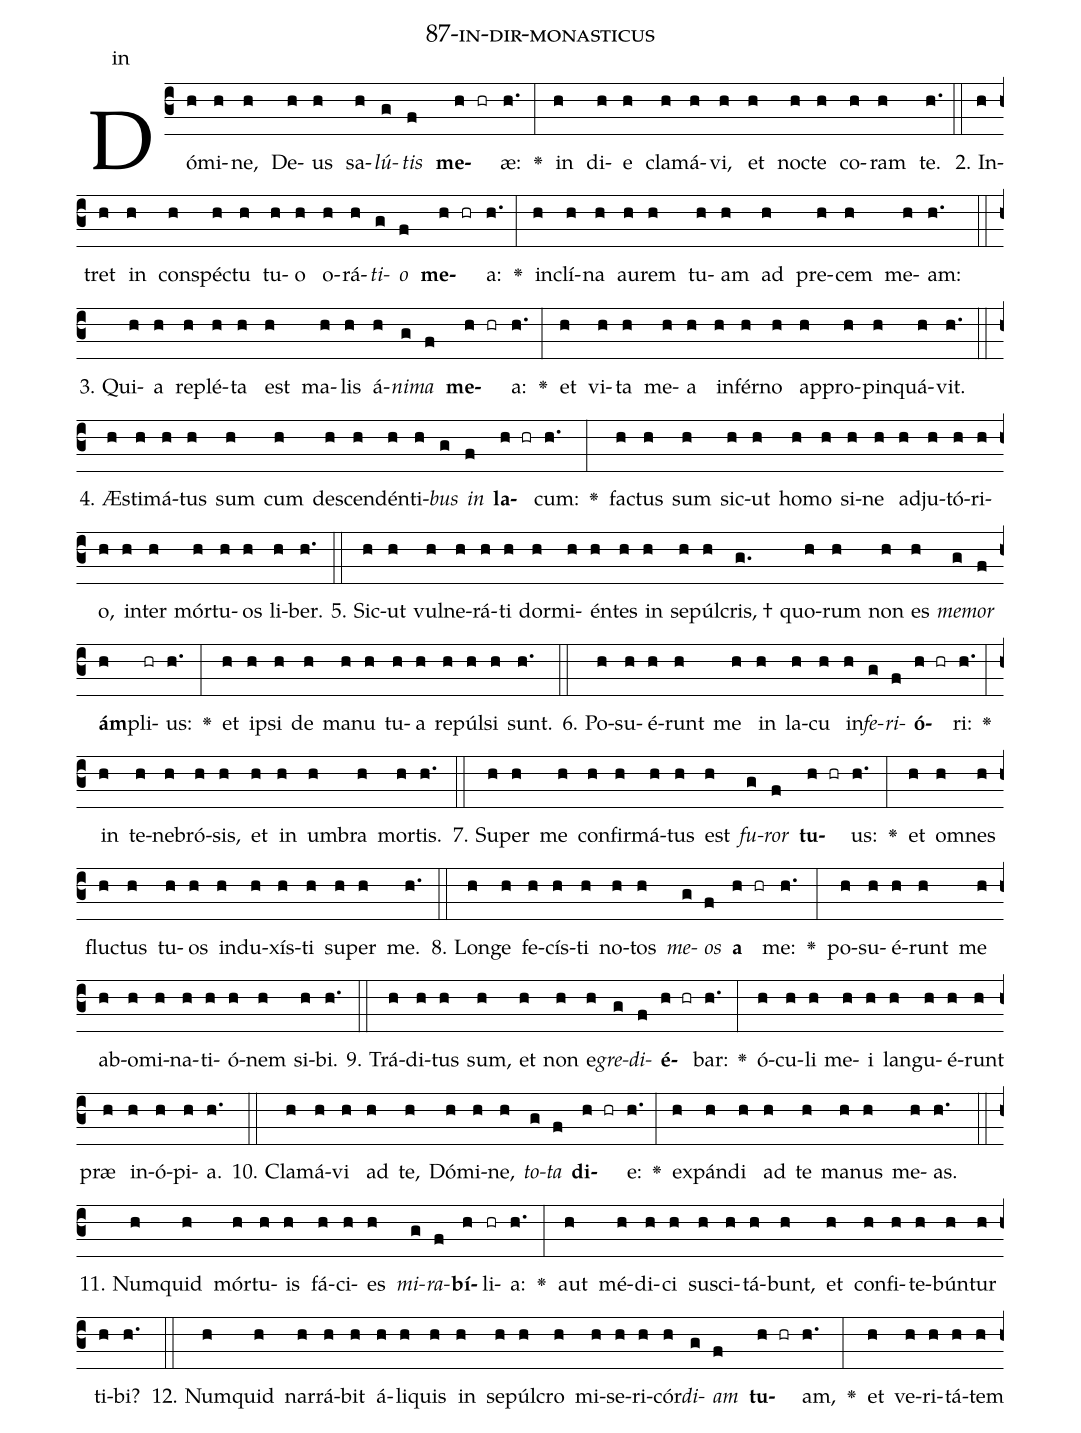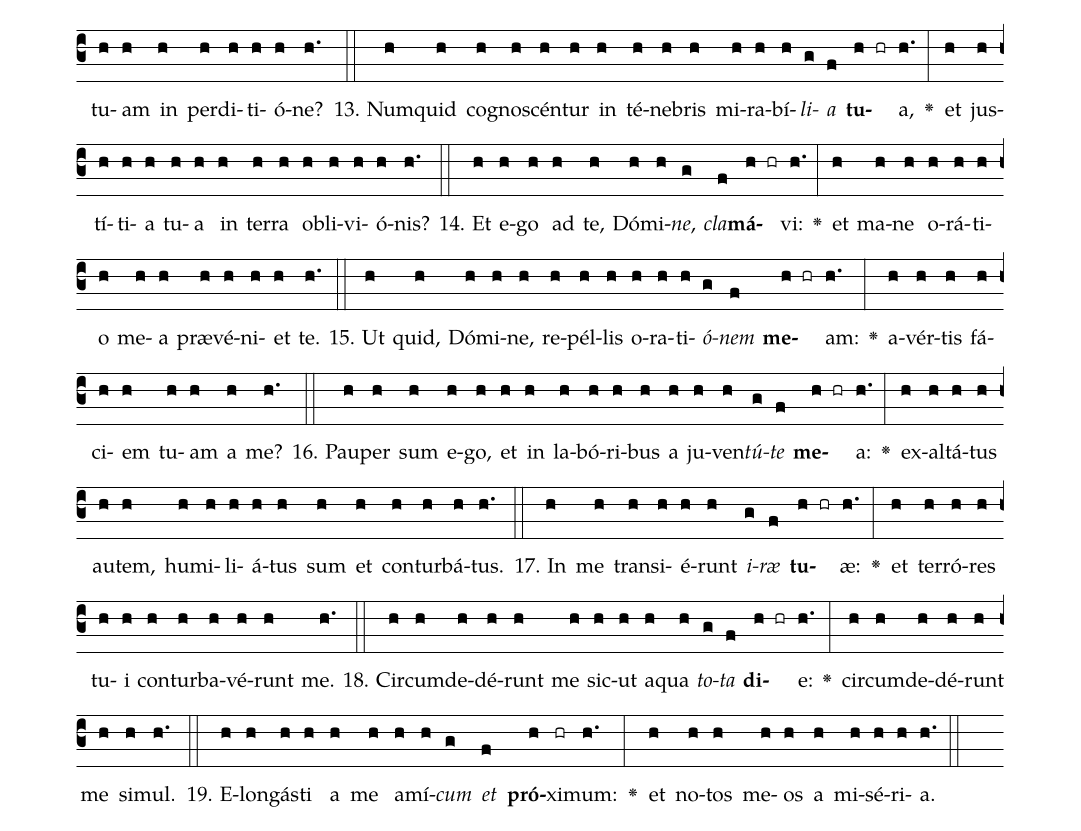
name: 87-in-dir-monasticus;
annotation: in;
%%
(c3)Dó(h)mi(h)ne,(h) De(h)us(h) sa(h)<i>lú</i>(g)<i>tis</i>(f) <b>me</b>(h hr)æ:(h.) <v>\greheightstar</v>(:) in(h) di(h)e(h) cla(h)má(h)vi,(h) et(h) noc(h)te(h) co(h)ram(h) te.(h.) (::)
2. In(h)tret(h) in(h) con(h)spéc(h)tu(h) tu(h)o(h) o(h)rá(h)<i>ti</i>(g)<i>o</i>(f) <b>me</b>(h hr)a:(h.) <v>\greheightstar</v>(:) in(h)clí(h)na(h) au(h)rem(h) tu(h)am(h) ad(h) pre(h)cem(h) me(h)am:(h.) (::)
3. Qui(h)a(h) re(h)plé(h)ta(h) est(h) ma(h)lis(h) á(h)<i>ni</i>(g)<i>ma</i>(f) <b>me</b>(h hr)a:(h.) <v>\greheightstar</v>(:) et(h) vi(h)ta(h) me(h)a(h) in(h)fér(h)no(h) ap(h)pro(h)pin(h)quá(h)vit.(h.) (::)
4. Æs(h)ti(h)má(h)tus(h) sum(h) cum(h) de(h)scen(h)dén(h)ti(h)<i>bus</i>(g) <i>in</i>(f) <b>la</b>(h hr)cum:(h.) <v>\greheightstar</v>(:) fac(h)tus(h) sum(h) sic(h)ut(h) ho(h)mo(h) si(h)ne(h) ad(h)ju(h)tó(h)ri(h)o,(h) in(h)ter(h) mór(h)tu(h)os(h) li(h)ber.(h.) (::)
5. Sic(h)ut(h) vul(h)ne(h)rá(h)ti(h) dor(h)mi(h)én(h)tes(h) in(h) se(h)púl(h)cris, †(g.) quo(h)rum(h) non(h) es(h) <i>me</i>(g)<i>mor</i>(f) <b>ám</b>(h)pli(hr)us:(h.) <v>\greheightstar</v>(:) et(h) ip(h)si(h) de(h) ma(h)nu(h) tu(h)a(h) re(h)púl(h)si(h) sunt.(h.) (::)
6. Po(h)su(h)é(h)runt(h) me(h) in(h) la(h)cu(h) in(h)<i>fe</i>(g)<i>ri</i>(f)<b>ó</b>(h hr)ri:(h.) <v>\greheightstar</v>(:) in(h) te(h)ne(h)bró(h)sis,(h) et(h) in(h) um(h)bra(h) mor(h)tis.(h.) (::)
7. Su(h)per(h) me(h) con(h)fir(h)má(h)tus(h) est(h) <i>fu</i>(g)<i>ror</i>(f) <b>tu</b>(h hr)us:(h.) <v>\greheightstar</v>(:) et(h) om(h)nes(h) fluc(h)tus(h) tu(h)os(h) in(h)du(h)xís(h)ti(h) su(h)per(h) me.(h.) (::)
8. Lon(h)ge(h) fe(h)cís(h)ti(h) no(h)tos(h) <i>me</i>(g)<i>os</i>(f) <b>a</b>(h hr) me:(h.) <v>\greheightstar</v>(:) po(h)su(h)é(h)runt(h) me(h) ab(h)o(h)mi(h)na(h)ti(h)ó(h)nem(h) si(h)bi.(h.) (::)
9. Trá(h)di(h)tus(h) sum,(h) et(h) non(h) e(h)<i>gre</i>(g)<i>di</i>(f)<b>é</b>(h hr)bar:(h.) <v>\greheightstar</v>(:) ó(h)cu(h)li(h) me(h)i(h) lan(h)gu(h)é(h)runt(h) præ(h) in(h)ó(h)pi(h)a.(h.) (::)
10. Cla(h)má(h)vi(h) ad(h) te,(h) Dó(h)mi(h)ne,(h) <i>to</i>(g)<i>ta</i>(f) <b>di</b>(h hr)e:(h.) <v>\greheightstar</v>(:) ex(h)pán(h)di(h) ad(h) te(h) ma(h)nus(h) me(h)as.(h.) (::)
11. Num(h)quid(h) mór(h)tu(h)is(h) fá(h)ci(h)es(h) <i>mi</i>(g)<i>ra</i>(f)<b>bí</b>(h)li(hr)a:(h.) <v>\greheightstar</v>(:) aut(h) mé(h)di(h)ci(h) su(h)sci(h)tá(h)bunt,(h) et(h) con(h)fi(h)te(h)bún(h)tur(h) ti(h)bi?(h.) (::)
12. Num(h)quid(h) nar(h)rá(h)bit(h) á(h)li(h)quis(h) in(h) se(h)púl(h)cro(h) mi(h)se(h)ri(h)cór(h)<i>di</i>(g)<i>am</i>(f) <b>tu</b>(h hr)am,(h.) <v>\greheightstar</v>(:) et(h) ve(h)ri(h)tá(h)tem(h) tu(h)am(h) in(h) per(h)di(h)ti(h)ó(h)ne?(h.) (::)
13. Num(h)quid(h) co(h)gno(h)scén(h)tur(h) in(h) té(h)ne(h)bris(h) mi(h)ra(h)bí(h)<i>li</i>(g)<i>a</i>(f) <b>tu</b>(h hr)a,(h.) <v>\greheightstar</v>(:) et(h) jus(h)tí(h)ti(h)a(h) tu(h)a(h) in(h) ter(h)ra(h) ob(h)li(h)vi(h)ó(h)nis?(h.) (::)
14. Et(h) e(h)go(h) ad(h) te,(h) Dó(h)mi(h)<i>ne</i>,(g) <i>cla</i>(f)<b>má</b>(h hr)vi:(h.) <v>\greheightstar</v>(:) et(h) ma(h)ne(h) o(h)rá(h)ti(h)o(h) me(h)a(h) præ(h)vé(h)ni(h)et(h) te.(h.) (::)
15. Ut(h) quid,(h) Dó(h)mi(h)ne,(h) re(h)pél(h)lis(h) o(h)ra(h)ti(h)<i>ó</i>(g)<i>nem</i>(f) <b>me</b>(h hr)am:(h.) <v>\greheightstar</v>(:) a(h)vér(h)tis(h) fá(h)ci(h)em(h) tu(h)am(h) a(h) me?(h.) (::)
16. Pau(h)per(h) sum(h) e(h)go,(h) et(h) in(h) la(h)bó(h)ri(h)bus(h) a(h) ju(h)ven(h)<i>tú</i>(g)<i>te</i>(f) <b>me</b>(h hr)a:(h.) <v>\greheightstar</v>(:) ex(h)al(h)tá(h)tus(h) au(h)tem,(h) hu(h)mi(h)li(h)á(h)tus(h) sum(h) et(h) con(h)tur(h)bá(h)tus.(h.) (::)
17. In(h) me(h) trans(h)i(h)é(h)runt(h) <i>i</i>(g)<i>ræ</i>(f) <b>tu</b>(h hr)æ:(h.) <v>\greheightstar</v>(:) et(h) ter(h)ró(h)res(h) tu(h)i(h) con(h)tur(h)ba(h)vé(h)runt(h) me.(h.) (::)
18. Cir(h)cum(h)de(h)dé(h)runt(h) me(h) sic(h)ut(h) a(h)qua(h) <i>to</i>(g)<i>ta</i>(f) <b>di</b>(h hr)e:(h.) <v>\greheightstar</v>(:) cir(h)cum(h)de(h)dé(h)runt(h) me(h) si(h)mul.(h.) (::)
19. E(h)lon(h)gás(h)ti(h) a(h) me(h) a(h)mí(h)<i>cum</i>(g) <i>et</i>(f) <b>pró</b>(h)xi(hr)mum:(h.) <v>\greheightstar</v>(:) et(h) no(h)tos(h) me(h)os(h) a(h) mi(h)sé(h)ri(h)a.(h.) (::)
